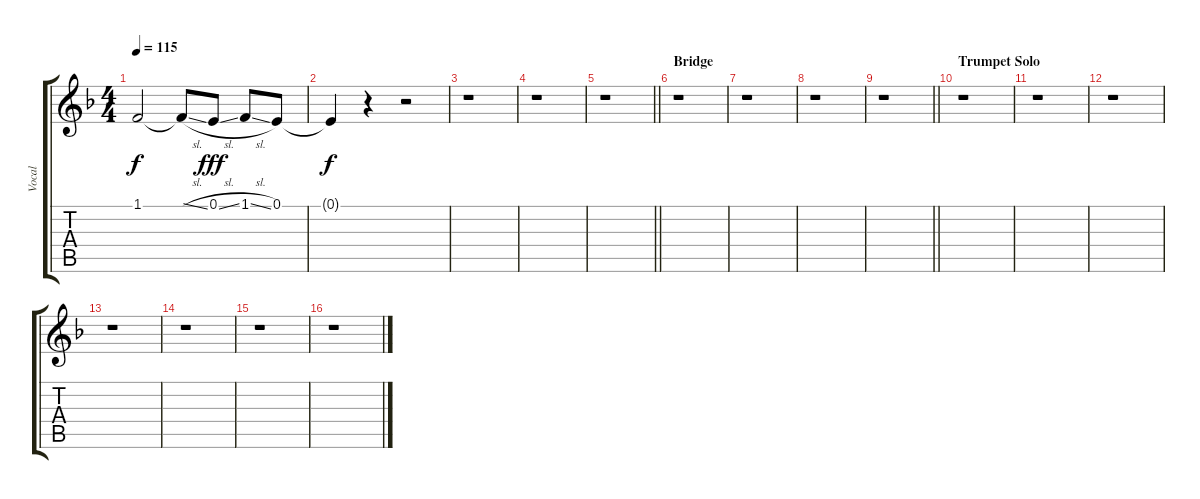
\track ("Vocal" "Vocal") {instrument tenorsax}
\staff {score tabs}
\tuning (E4 B3 G3 D3 A2 E2) {hide}
\ts (4 4)
\tempo 115
\clef g2
\ks dminor
1.1{t}.2{dy f} 1.1{sl t}.8 0.1{sl}.8{dy fff} 1.1{sl}.8 0.1.8 |
0.1{t}.4{dy f} r.4 r.2 |
r.1 |
r.1 |
\barLineRight lightlight
r.1 |
\section ("" "Bridge")
r.1 |
r.1 |
r.1 |
\barLineRight lightlight
r.1 |
\section ("" "Trumpet Solo")
r.1 |
r.1 |
r.1 |
r.1 |
r.1 |
r.1 |
r.1
